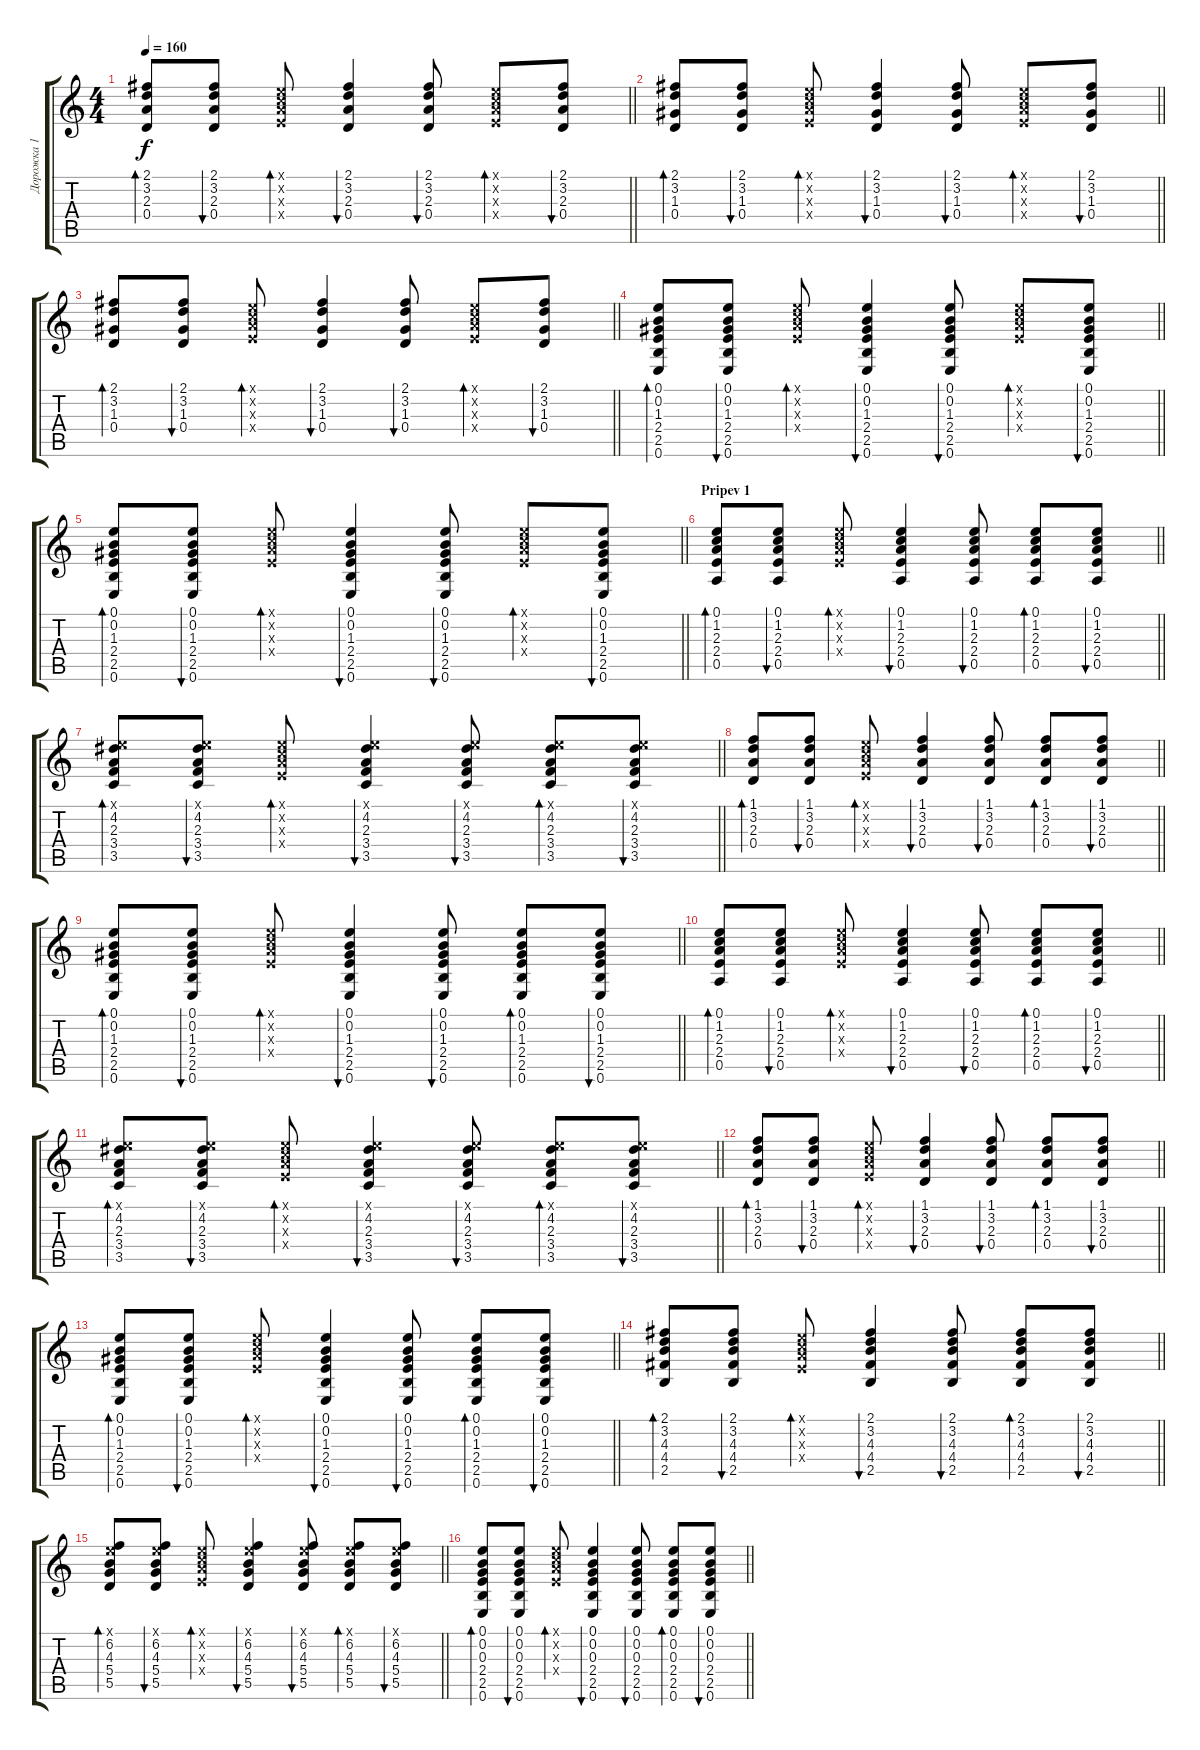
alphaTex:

\track ("Дорожка 1" "Дорожка 1") {instrument acousticguitarsteel}
\staff {score tabs}
\tuning (E4 B3 G3 D3 A2 E2) {hide}
\ts (4 4)
\tempo 160
\clef g2
\barLineRight lightlight
\ks c
(2.1 3.2 2.3 0.4).8{bd 60 dy f} (2.1 3.2 2.3 0.4).8{bu 60} (0.1{x} 1.2{x} 2.3{x} 2.4{x}).8{bd 60} (2.1 3.2 2.3 0.4).4{bu 60} (2.1 3.2 2.3 0.4).8{bu 60} (0.1{x} 1.2{x} 2.3{x} 2.4{x}).8{bd 60} (2.1 3.2 2.3 0.4).8{bu 60} |
\barLineRight lightlight
(2.1 3.2 1.3 0.4).8{bd 60} (2.1 3.2 1.3 0.4).8{bu 60} (0.1{x} 1.2{x} 2.3{x} 2.4{x}).8{bd 60} (2.1 3.2 1.3 0.4).4{bu 60} (2.1 3.2 1.3 0.4).8{bu 60} (0.1{x} 1.2{x} 2.3{x} 2.4{x}).8{bd 60} (2.1 3.2 1.3 0.4).8{bu 60} |
\barLineRight lightlight
(2.1 3.2 1.3 0.4).8{bd 60} (2.1 3.2 1.3 0.4).8{bu 60} (0.1{x} 1.2{x} 2.3{x} 2.4{x}).8{bd 60} (2.1 3.2 1.3 0.4).4{bu 60} (2.1 3.2 1.3 0.4).8{bu 60} (0.1{x} 1.2{x} 2.3{x} 2.4{x}).8{bd 60} (2.1 3.2 1.3 0.4).8{bu 60} |
\barLineRight lightlight
(0.1 0.2 1.3 2.4 2.5 0.6).8{bd 60} (0.1 0.2 1.3 2.4 2.5 0.6).8{bu 60} (0.1{x} 1.2{x} 2.3{x} 2.4{x}).8{bd 60} (0.1 0.2 1.3 2.4 2.5 0.6).4{bu 60} (0.1 0.2 1.3 2.4 2.5 0.6).8{bu 60} (0.1{x} 1.2{x} 2.3{x} 2.4{x}).8{bd 60} (0.1 0.2 1.3 2.4 2.5 0.6).8{bu 60} |
\barLineRight lightlight
(0.1 0.2 1.3 2.4 2.5 0.6).8{bd 60} (0.1 0.2 1.3 2.4 2.5 0.6).8{bu 60} (0.1{x} 1.2{x} 2.3{x} 2.4{x}).8{bd 60} (0.1 0.2 1.3 2.4 2.5 0.6).4{bu 60} (0.1 0.2 1.3 2.4 2.5 0.6).8{bu 60} (0.1{x} 1.2{x} 2.3{x} 2.4{x}).8{bd 60} (0.1 0.2 1.3 2.4 2.5 0.6).8{bu 60} |
\section ("" "Pripev 1")
\barLineRight lightlight
(0.1 1.2 2.3 2.4 0.5).8{bd 60} (0.1 1.2 2.3 2.4 0.5).8{bu 60} (0.1{x} 1.2{x} 2.3{x} 2.4{x}).8{bd 60} (0.1 1.2 2.3 2.4 0.5).4{bu 60} (0.1 1.2 2.3 2.4 0.5).8{bu 60} (0.1 1.2 2.3 2.4 0.5).8{bd 60} (0.1 1.2 2.3 2.4 0.5).8{bu 60} |
\barLineRight lightlight
(0.1{x} 4.2 2.3 3.4 3.5).8{bd 60} (0.1{x} 4.2 2.3 3.4 3.5).8{bu 60} (0.1{x} 1.2{x} 2.3{x} 2.4{x}).8{bd 60} (0.1{x} 4.2 2.3 3.4 3.5).4{bu 60} (0.1{x} 4.2 2.3 3.4 3.5).8{bu 60} (0.1{x} 4.2 2.3 3.4 3.5).8{bd 60} (0.1{x} 4.2 2.3 3.4 3.5).8{bu 60} |
\barLineRight lightlight
(1.1 3.2 2.3 0.4).8{bd 60} (1.1 3.2 2.3 0.4).8{bu 60} (0.1{x} 1.2{x} 2.3{x} 2.4{x}).8{bd 60} (1.1 3.2 2.3 0.4).4{bu 60} (1.1 3.2 2.3 0.4).8{bu 60} (1.1 3.2 2.3 0.4).8{bd 60} (1.1 3.2 2.3 0.4).8{bu 60} |
\barLineRight lightlight
(0.1 0.2 1.3 2.4 2.5 0.6).8{bd 60} (0.1 0.2 1.3 2.4 2.5 0.6).8{bu 60} (0.1{x} 1.2{x} 2.3{x} 2.4{x}).8{bd 60} (0.1 0.2 1.3 2.4 2.5 0.6).4{bu 60} (0.1 0.2 1.3 2.4 2.5 0.6).8{bu 60} (0.1 0.2 1.3 2.4 2.5 0.6).8{bd 60} (0.1 0.2 1.3 2.4 2.5 0.6).8{bu 60} |
\barLineRight lightlight
(0.1 1.2 2.3 2.4 0.5).8{bd 60} (0.1 1.2 2.3 2.4 0.5).8{bu 60} (0.1{x} 1.2{x} 2.3{x} 2.4{x}).8{bd 60} (0.1 1.2 2.3 2.4 0.5).4{bu 60} (0.1 1.2 2.3 2.4 0.5).8{bu 60} (0.1 1.2 2.3 2.4 0.5).8{bd 60} (0.1 1.2 2.3 2.4 0.5).8{bu 60} |
\barLineRight lightlight
(0.1{x} 4.2 2.3 3.4 3.5).8{bd 60} (0.1{x} 4.2 2.3 3.4 3.5).8{bu 60} (0.1{x} 1.2{x} 2.3{x} 2.4{x}).8{bd 60} (0.1{x} 4.2 2.3 3.4 3.5).4{bu 60} (0.1{x} 4.2 2.3 3.4 3.5).8{bu 60} (0.1{x} 4.2 2.3 3.4 3.5).8{bd 60} (0.1{x} 4.2 2.3 3.4 3.5).8{bu 60} |
\barLineRight lightlight
(1.1 3.2 2.3 0.4).8{bd 60} (1.1 3.2 2.3 0.4).8{bu 60} (0.1{x} 1.2{x} 2.3{x} 2.4{x}).8{bd 60} (1.1 3.2 2.3 0.4).4{bu 60} (1.1 3.2 2.3 0.4).8{bu 60} (1.1 3.2 2.3 0.4).8{bd 60} (1.1 3.2 2.3 0.4).8{bu 60} |
\barLineRight lightlight
(0.1 0.2 1.3 2.4 2.5 0.6).8{bd 60} (0.1 0.2 1.3 2.4 2.5 0.6).8{bu 60} (0.1{x} 1.2{x} 2.3{x} 2.4{x}).8{bd 60} (0.1 0.2 1.3 2.4 2.5 0.6).4{bu 60} (0.1 0.2 1.3 2.4 2.5 0.6).8{bu 60} (0.1 0.2 1.3 2.4 2.5 0.6).8{bd 60} (0.1 0.2 1.3 2.4 2.5 0.6).8{bu 60} |
\barLineRight lightlight
(2.1 3.2 4.3 4.4 2.5).8{bd 60} (2.1 3.2 4.3 4.4 2.5).8{bu 60} (0.1{x} 1.2{x} 2.3{x} 2.4{x}).8{bd 60} (2.1 3.2 4.3 4.4 2.5).4{bu 60} (2.1 3.2 4.3 4.4 2.5).8{bu 60} (2.1 3.2 4.3 4.4 2.5).8{bd 60} (2.1 3.2 4.3 4.4 2.5).8{bu 60} |
\barLineRight lightlight
(0.1{x} 6.2 4.3 5.4 5.5).8{bd 60} (0.1{x} 6.2 4.3 5.4 5.5).8{bu 60} (0.1{x} 1.2{x} 2.3{x} 2.4{x}).8{bd 60} (0.1{x} 6.2 4.3 5.4 5.5).4{bu 60} (0.1{x} 6.2 4.3 5.4 5.5).8{bu 60} (0.1{x} 6.2 4.3 5.4 5.5).8{bd 60} (0.1{x} 6.2 4.3 5.4 5.5).8{bu 60} |
\barLineRight lightlight
(0.1 0.2 0.3 2.4 2.5 0.6).8{bd 60} (0.1 0.2 0.3 2.4 2.5 0.6).8{bu 60} (0.1{x} 1.2{x} 2.3{x} 2.4{x}).8{bd 60} (0.1 0.2 0.3 2.4 2.5 0.6).4{bu 60} (0.1 0.2 0.3 2.4 2.5 0.6).8{bu 60} (0.1 0.2 0.3 2.4 2.5 0.6).8{bd 60} (0.1 0.2 0.3 2.4 2.5 0.6).8{bu 60}
